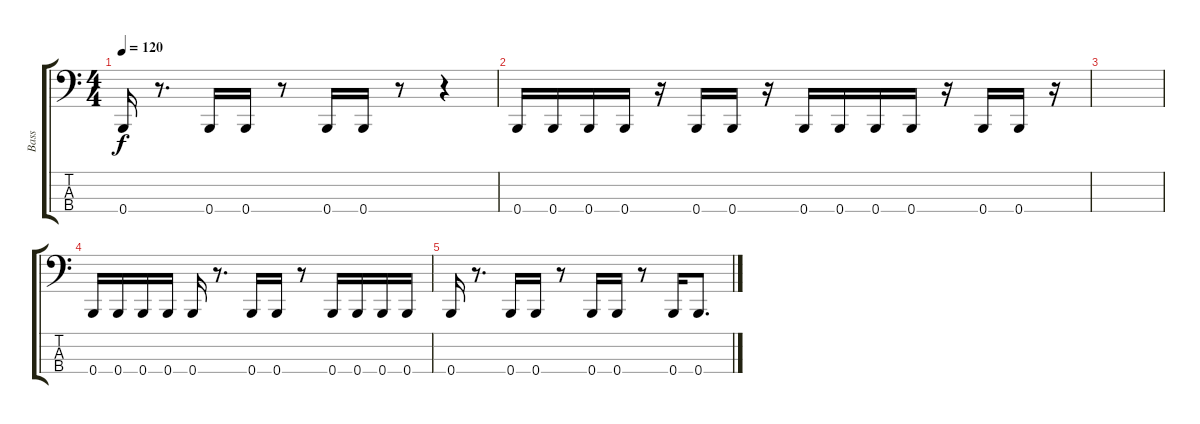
\track ("Bass" "Bass") {instrument electricbasspick}
\staff {score tabs}
\tuning (E2 B1 Gb1 B0) {hide}
\ts (4 4)
\tempo 120
\clef f4
\ks c
0.4.16{dy f} r.8{d} 0.4.16 0.4.16 r.8 0.4.16 0.4.16 r.8 r.4 |
0.4.16 0.4.16 0.4.16 0.4.16 r.16 0.4.16 0.4.16 r.16 0.4.16 0.4.16 0.4.16 0.4.16 r.16 0.4.16 0.4.16 r.16 |
|
0.4.16 0.4.16 0.4.16 0.4.16 0.4.16 r.8{d} 0.4.16 0.4.16 r.8 0.4.16 0.4.16 0.4.16 0.4.16 |
0.4.16 r.8{d} 0.4.16 0.4.16 r.8 0.4.16 0.4.16 r.8 0.4.16 0.4.8{d}
